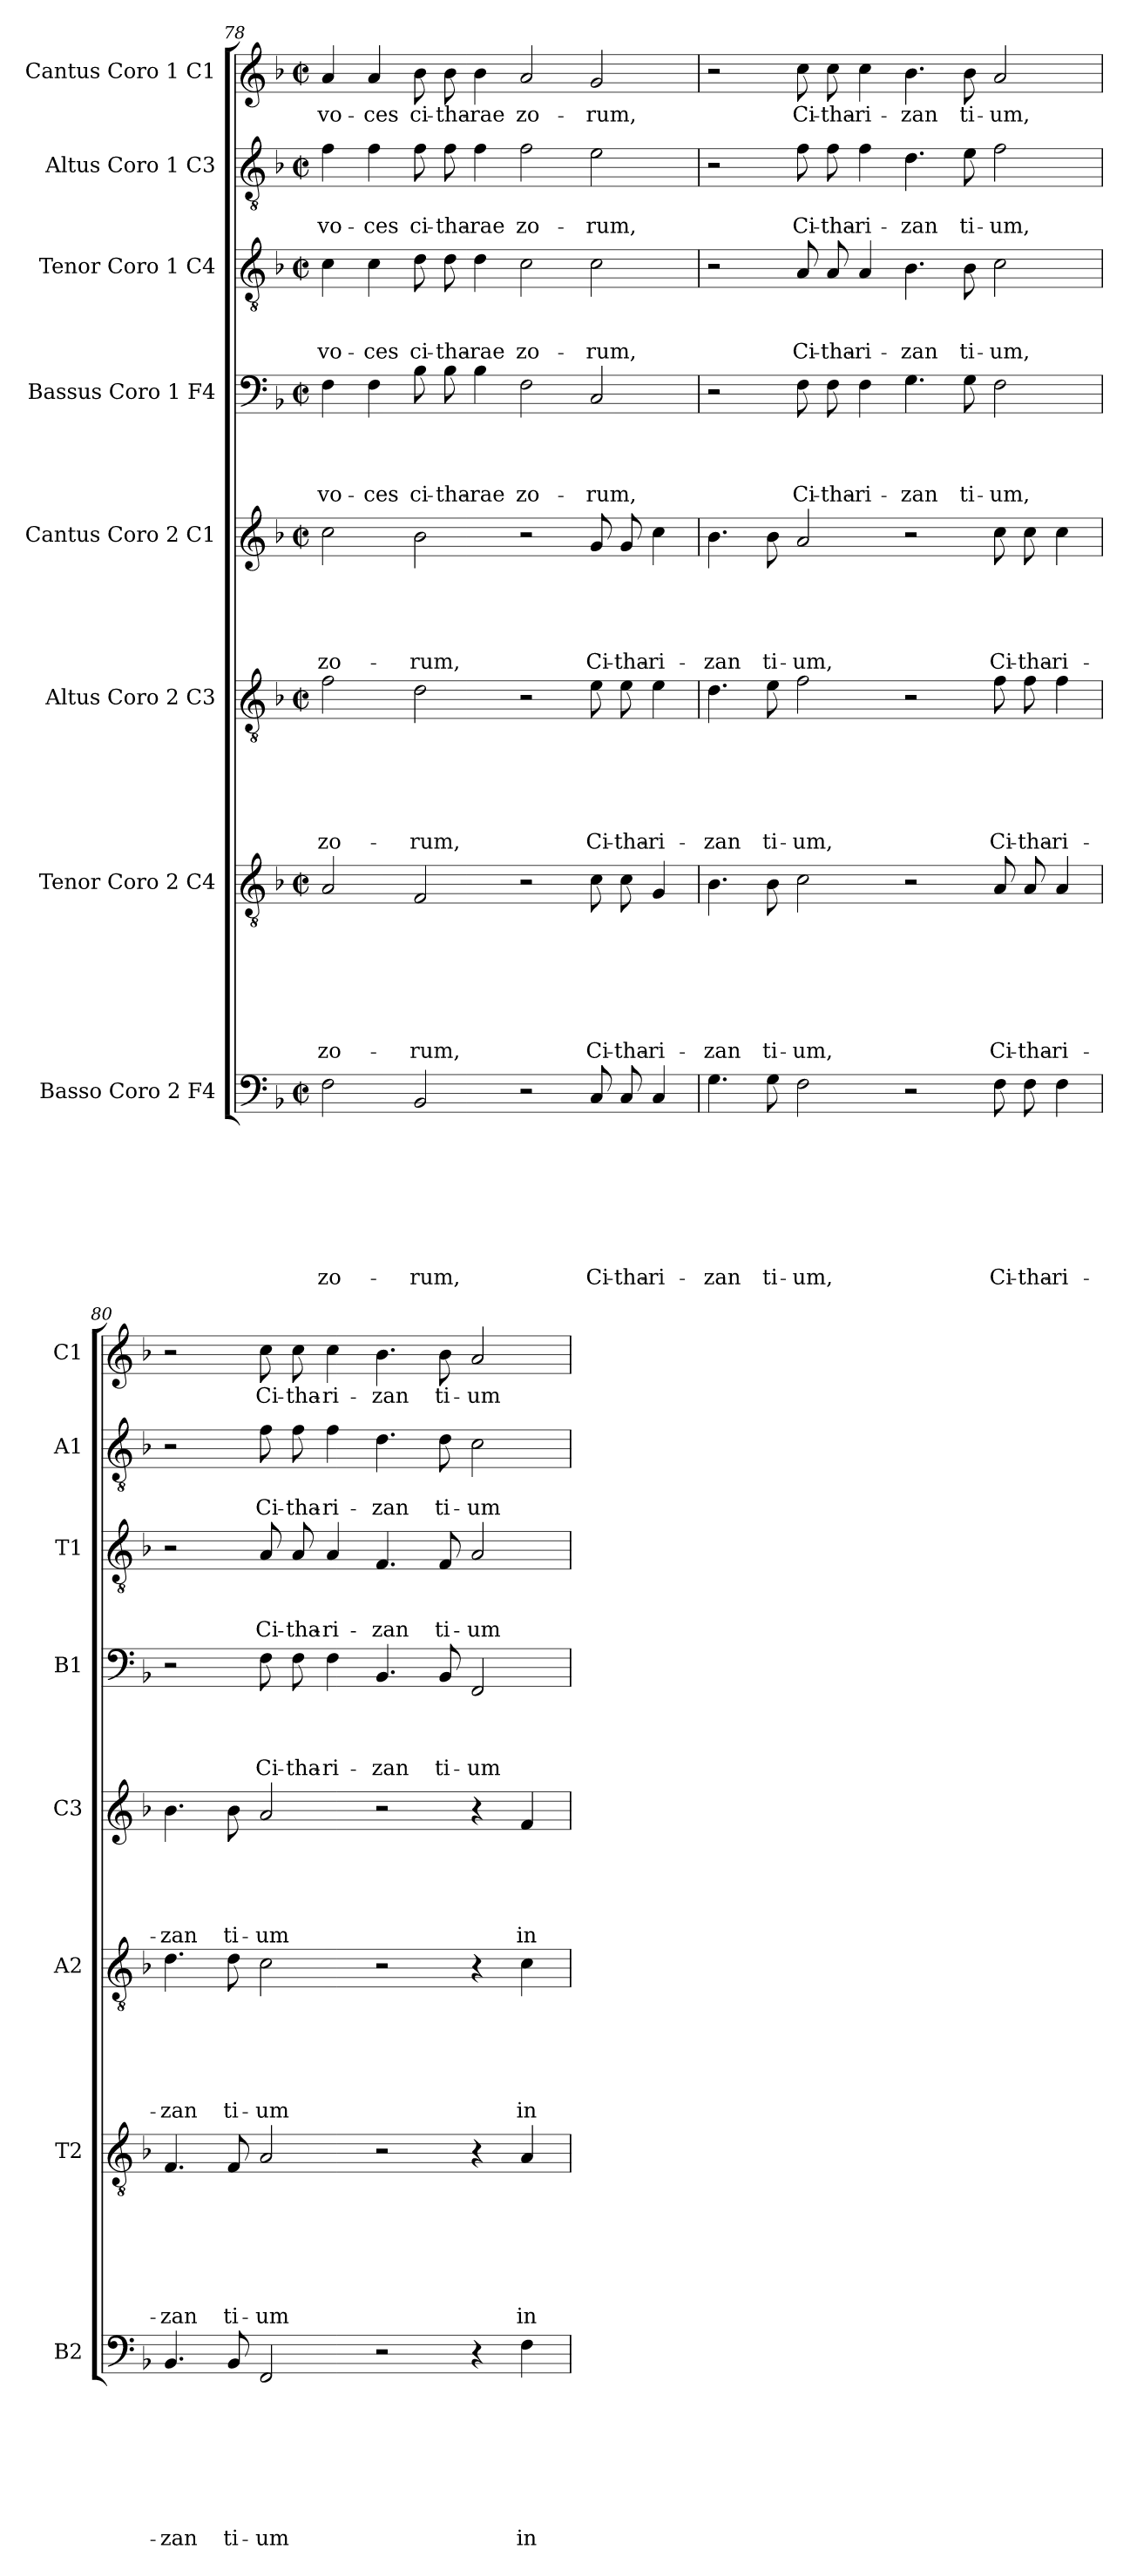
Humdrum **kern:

**kern	**text	**text	**text	**text	**text	**text	**text	**text	**kern	**text	**text	**text	**text	**text	**text	**text	**kern	**text	**text	**text	**text	**text	**text	**kern	**text	**text	**text	**text	**text	**kern	**text	**text	**text	**text	**kern	**text	**text	**text	**kern	**text	**text	**kern	**text
*part8	*part8	*part8	*part8	*part8	*part8	*part8	*part8	*part8	*part7	*part7	*part7	*part7	*part7	*part7	*part7	*part7	*part6	*part6	*part6	*part6	*part6	*part6	*part6	*part5	*part5	*part5	*part5	*part5	*part5	*part4	*part4	*part4	*part4	*part4	*part3	*part3	*part3	*part3	*part2	*part2	*part2	*part1	*part1
*staff8	*staff8	*staff8	*staff8	*staff8	*staff8	*staff8	*staff8	*staff8	*staff7	*staff7	*staff7	*staff7	*staff7	*staff7	*staff7	*staff7	*staff6	*staff6	*staff6	*staff6	*staff6	*staff6	*staff6	*staff5	*staff5	*staff5	*staff5	*staff5	*staff5	*staff4	*staff4	*staff4	*staff4	*staff4	*staff3	*staff3	*staff3	*staff3	*staff2	*staff2	*staff2	*staff1	*staff1
*I"Basso Coro 2 F4	*	*	*	*	*	*	*	*	*I"Tenor  Coro 2 C4	*	*	*	*	*	*	*	*I"Altus Coro 2 C3	*	*	*	*	*	*	*I"Cantus  Coro 2 C1	*	*	*	*	*	*I"Bassus  Coro 1 F4	*	*	*	*	*I"Tenor  Coro 1 C4	*	*	*	*I"Altus  Coro 1 C3	*	*	*I"Cantus  Coro 1 C1	*
*I'B2	*	*	*	*	*	*	*	*	*I'T2	*	*	*	*	*	*	*	*I'A2	*	*	*	*	*	*	*I'C3	*	*	*	*	*	*I'B1	*	*	*	*	*I'T1	*	*	*	*I'A1	*	*	*I'C1	*
*clefF4	*	*	*	*	*	*	*	*	*clefGv2	*	*	*	*	*	*	*	*clefGv2	*	*	*	*	*	*	*clefG2	*	*	*	*	*	*clefF4	*	*	*	*	*clefGv2	*	*	*	*clefGv2	*	*	*clefG2	*
*k[b-]	*	*	*	*	*	*	*	*	*k[b-]	*	*	*	*	*	*	*	*k[b-]	*	*	*	*	*	*	*k[b-]	*	*	*	*	*	*k[b-]	*	*	*	*	*k[b-]	*	*	*	*k[b-]	*	*	*k[b-]	*
*F:	*	*	*	*	*	*	*	*	*F:	*	*	*	*	*	*	*	*F:	*	*	*	*	*	*	*F:	*	*	*	*	*	*F:	*	*	*	*	*F:	*	*	*	*F:	*	*	*F:	*
*M2/2	*	*	*	*	*	*	*	*	*M2/2	*	*	*	*	*	*	*	*M2/2	*	*	*	*	*	*	*M2/2	*	*	*	*	*	*M2/2	*	*	*	*	*M2/2	*	*	*	*M2/2	*	*	*M2/2	*
*met(c|)	*	*	*	*	*	*	*	*	*met(c|)	*	*	*	*	*	*	*	*met(c|)	*	*	*	*	*	*	*met(c|)	*	*	*	*	*	*met(c|)	*	*	*	*	*met(c|)	*	*	*	*met(c|)	*	*	*met(c|)	*
=78	=78	=78	=78	=78	=78	=78	=78	=78	=78	=78	=78	=78	=78	=78	=78	=78	=78	=78	=78	=78	=78	=78	=78	=78	=78	=78	=78	=78	=78	=78	=78	=78	=78	=78	=78	=78	=78	=78	=78	=78	=78	=78	=78
2F\	.	.	.	.	.	.	.	zo-	2A/	.	.	.	.	.	.	zo-	2f\	.	.	.	.	.	zo-	2cc\	.	.	.	.	zo-	4F\	.	.	.	vo-	4c\	.	.	vo-	4f\	.	vo-	4a/	vo-
.	.	.	.	.	.	.	.	.	.	.	.	.	.	.	.	.	.	.	.	.	.	.	.	.	.	.	.	.	.	4F\	.	.	.	-ces	4c\	.	.	-ces	4f\	.	-ces	4a/	-ces
2BB-/	.	.	.	.	.	.	.	-rum,	2F/	.	.	.	.	.	.	-rum,	2d\	.	.	.	.	.	-rum,	2b-\	.	.	.	.	-rum,	8B-\	.	.	.	ci-	8d\	.	.	ci-	8f\	.	ci-	8b-\	ci-
.	.	.	.	.	.	.	.	.	.	.	.	.	.	.	.	.	.	.	.	.	.	.	.	.	.	.	.	.	.	8B-\	.	.	.	-tha-	8d\	.	.	-tha-	8f\	.	-tha-	8b-\	-tha-
.	.	.	.	.	.	.	.	.	.	.	.	.	.	.	.	.	.	.	.	.	.	.	.	.	.	.	.	.	.	4B-\	.	.	.	-rae	4d\	.	.	-rae	4f\	.	-rae	4b-\	-rae
2r	.	.	.	.	.	.	.	.	2r	.	.	.	.	.	.	.	2r	.	.	.	.	.	.	2r	.	.	.	.	.	2F\	.	.	.	zo-	2c\	.	.	zo-	2f\	.	zo-	2a/	zo-
8C/	.	.	.	.	.	.	.	Ci-	8c\	.	.	.	.	.	.	Ci-	8e\	.	.	.	.	.	Ci-	8g/	.	.	.	.	Ci-	2C/	.	.	.	-rum,	2c\	.	.	-rum,	2e\	.	-rum,	2g/	-rum,
8C/	.	.	.	.	.	.	.	-tha-	8c\	.	.	.	.	.	.	-tha-	8e\	.	.	.	.	.	-tha-	8g/	.	.	.	.	-tha-	.	.	.	.	.	.	.	.	.	.	.	.	.	.
4C/	.	.	.	.	.	.	.	-ri-	4G/	.	.	.	.	.	.	-ri-	4e\	.	.	.	.	.	-ri-	4cc\	.	.	.	.	-ri-	.	.	.	.	.	.	.	.	.	.	.	.	.	.
!!LO:LB:g=z
=79	=79	=79	=79	=79	=79	=79	=79	=79	=79	=79	=79	=79	=79	=79	=79	=79	=79	=79	=79	=79	=79	=79	=79	=79	=79	=79	=79	=79	=79	=79	=79	=79	=79	=79	=79	=79	=79	=79	=79	=79	=79	=79	=79
4.G\	.	.	.	.	.	.	.	-zan	4.B-\	.	.	.	.	.	.	-zan	4.d\	.	.	.	.	.	-zan	4.b-\	.	.	.	.	-zan	2r	.	.	.	.	2r	.	.	.	2r	.	.	2r	.
8G\	.	.	.	.	.	.	.	ti-	8B-\	.	.	.	.	.	.	ti-	8e\	.	.	.	.	.	ti-	8b-\	.	.	.	.	ti-	.	.	.	.	.	.	.	.	.	.	.	.	.	.
2F\	.	.	.	.	.	.	.	-um,	2c\	.	.	.	.	.	.	-um,	2f\	.	.	.	.	.	-um,	2a/	.	.	.	.	-um,	8F\	.	.	.	Ci-	8A/	.	.	Ci-	8f\	.	Ci-	8cc\	Ci-
.	.	.	.	.	.	.	.	.	.	.	.	.	.	.	.	.	.	.	.	.	.	.	.	.	.	.	.	.	.	8F\	.	.	.	-tha-	8A/	.	.	-tha-	8f\	.	-tha-	8cc\	-tha-
.	.	.	.	.	.	.	.	.	.	.	.	.	.	.	.	.	.	.	.	.	.	.	.	.	.	.	.	.	.	4F\	.	.	.	-ri-	4A/	.	.	-ri-	4f\	.	-ri-	4cc\	-ri-
2r	.	.	.	.	.	.	.	.	2r	.	.	.	.	.	.	.	2r	.	.	.	.	.	.	2r	.	.	.	.	.	4.G\	.	.	.	-zan	4.B-\	.	.	-zan	4.d\	.	-zan	4.b-\	-zan
.	.	.	.	.	.	.	.	.	.	.	.	.	.	.	.	.	.	.	.	.	.	.	.	.	.	.	.	.	.	8G\	.	.	.	ti-	8B-\	.	.	ti-	8e\	.	ti-	8b-\	ti-
8F\	.	.	.	.	.	.	.	Ci-	8A/	.	.	.	.	.	.	Ci-	8f\	.	.	.	.	.	Ci-	8cc\	.	.	.	.	Ci-	2F\	.	.	.	-um,	2c\	.	.	-um,	2f\	.	-um,	2a/	-um,
8F\	.	.	.	.	.	.	.	-tha-	8A/	.	.	.	.	.	.	-tha-	8f\	.	.	.	.	.	-tha-	8cc\	.	.	.	.	-tha-	.	.	.	.	.	.	.	.	.	.	.	.	.	.
4F\	.	.	.	.	.	.	.	-ri-	4A/	.	.	.	.	.	.	-ri-	4f\	.	.	.	.	.	-ri-	4cc\	.	.	.	.	-ri-	.	.	.	.	.	.	.	.	.	.	.	.	.	.
=80	=80	=80	=80	=80	=80	=80	=80	=80	=80	=80	=80	=80	=80	=80	=80	=80	=80	=80	=80	=80	=80	=80	=80	=80	=80	=80	=80	=80	=80	=80	=80	=80	=80	=80	=80	=80	=80	=80	=80	=80	=80	=80	=80
4.BB-/	.	.	.	.	.	.	.	-zan	4.F/	.	.	.	.	.	.	-zan	4.d\	.	.	.	.	.	-zan	4.b-\	.	.	.	.	-zan	2r	.	.	.	.	2r	.	.	.	2r	.	.	2r	.
8BB-/	.	.	.	.	.	.	.	ti-	8F/	.	.	.	.	.	.	ti-	8d\	.	.	.	.	.	ti-	8b-\	.	.	.	.	ti-	.	.	.	.	.	.	.	.	.	.	.	.	.	.
2FF/	.	.	.	.	.	.	.	-um	2A/	.	.	.	.	.	.	-um	2c\	.	.	.	.	.	-um	2a/	.	.	.	.	-um	8F\	.	.	.	Ci-	8A/	.	.	Ci-	8f\	.	Ci-	8cc\	Ci-
.	.	.	.	.	.	.	.	.	.	.	.	.	.	.	.	.	.	.	.	.	.	.	.	.	.	.	.	.	.	8F\	.	.	.	-tha-	8A/	.	.	-tha-	8f\	.	-tha-	8cc\	-tha-
.	.	.	.	.	.	.	.	.	.	.	.	.	.	.	.	.	.	.	.	.	.	.	.	.	.	.	.	.	.	4F\	.	.	.	-ri-	4A/	.	.	-ri-	4f\	.	-ri-	4cc\	-ri-
2r	.	.	.	.	.	.	.	.	2r	.	.	.	.	.	.	.	2r	.	.	.	.	.	.	2r	.	.	.	.	.	4.BB-/	.	.	.	-zan	4.F/	.	.	-zan	4.d\	.	-zan	4.b-\	-zan
.	.	.	.	.	.	.	.	.	.	.	.	.	.	.	.	.	.	.	.	.	.	.	.	.	.	.	.	.	.	8BB-/	.	.	.	ti-	8F/	.	.	ti-	8d\	.	ti-	8b-\	ti-
4r	.	.	.	.	.	.	.	.	4r	.	.	.	.	.	.	.	4r	.	.	.	.	.	.	4r	.	.	.	.	.	2FF/	.	.	.	-um	2A/	.	.	-um	2c\	.	-um	2a/	-um
4F\	.	.	.	.	.	.	.	in	4A/	.	.	.	.	.	.	in	4c\	.	.	.	.	.	in	4f/	.	.	.	.	in	.	.	.	.	.	.	.	.	.	.	.	.	.	.
=	=	=	=	=	=	=	=	=	=	=	=	=	=	=	=	=	=	=	=	=	=	=	=	=	=	=	=	=	=	=	=	=	=	=	=	=	=	=	=	=	=	=	=
*-	*-	*-	*-	*-	*-	*-	*-	*-	*-	*-	*-	*-	*-	*-	*-	*-	*-	*-	*-	*-	*-	*-	*-	*-	*-	*-	*-	*-	*-	*-	*-	*-	*-	*-	*-	*-	*-	*-	*-	*-	*-	*-	*-
